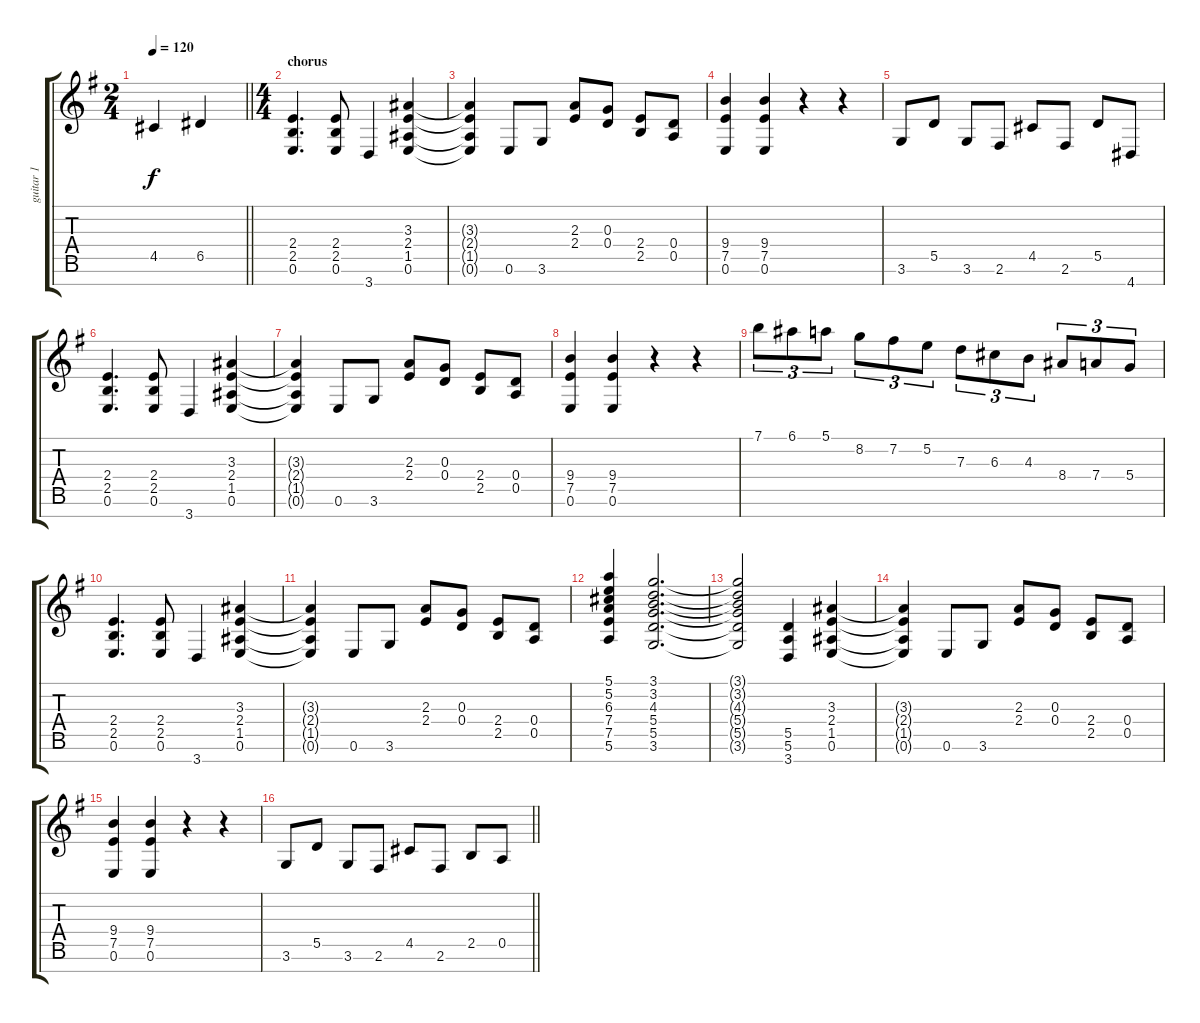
\track ("guitar 1" "guitar 1") {instrument distortionguitar}
\staff {score tabs}
\tuning (E4 B3 G3 D3 A2 E2 B1) {hide}
\ts (2 4)
\tempo 120
\clef g2
\barLineRight lightlight
\ks g
4.5.4{dy f} 6.5.4 |
\ts (4 4)
\section ("" "chorus")
(2.4 2.5 0.6).4{d volume 6} (2.4 2.5 0.6).8 3.7.4 (3.3 2.4 1.5 0.6).4 |
(3.3{t} 2.4{t} 1.5{t} 0.6{t}).4 0.6.8 3.6.8 (2.3 2.4).8 (0.3 0.4).8 (2.4 2.5).8 (0.4 0.5).8 |
(9.4 7.5 0.6).4 (9.4 7.5 0.6).4 r.4 r.4 |
3.6.8{volume 11} 5.5.8 3.6.8 2.6.8 4.5.8 2.6.8 5.5.8 4.7.8 |
(2.4 2.5 0.6).4{d volume 6} (2.4 2.5 0.6).8 3.7.4 (3.3 2.4 1.5 0.6).4 |
(3.3{t} 2.4{t} 1.5{t} 0.6{t}).4 0.6.8 3.6.8 (2.3 2.4).8 (0.3 0.4).8 (2.4 2.5).8 (0.4 0.5).8 |
(9.4 7.5 0.6).4 (9.4 7.5 0.6).4 r.4 r.4 |
7.1.8{tu (3 2) volume 11} 6.1.8{tu (3 2)} 5.1.8{tu (3 2)} 8.2.8{tu (3 2)} 7.2.8{tu (3 2)} 5.2.8{tu (3 2)} 7.3.8{tu (3 2)} 6.3.8{tu (3 2)} 4.3.8{tu (3 2)} 8.4.8{tu (3 2)} 7.4.8{tu (3 2)} 5.4.8{tu (3 2)} |
(2.4 2.5 0.6).4{d volume 6} (2.4 2.5 0.6).8 3.7.4 (3.3 2.4 1.5 0.6).4 |
(3.3{t} 2.4{t} 1.5{t} 0.6{t}).4 0.6.8 3.6.8 (2.3 2.4).8 (0.3 0.4).8 (2.4 2.5).8 (0.4 0.5).8 |
(5.1 5.2 6.3 7.4 7.5 5.6).4{volume 3} (3.1 3.2 4.3 5.4 5.5 3.6).2{d} |
(3.1{t} 3.2{t} 4.3{t} 5.4{t} 5.5{t} 3.6{t}).2 (5.5 5.6 3.7).4{volume 7} (3.3 2.4 1.5 0.6).4 |
(3.3{t} 2.4{t} 1.5{t} 0.6{t}).4 0.6.8{volume 8} 3.6.8 (2.3 2.4).8 (0.3 0.4).8 (2.4 2.5).8 (0.4 0.5).8 |
(9.4 7.5 0.6).4 (9.4 7.5 0.6).4 r.4 r.4 |
\barLineRight lightlight
3.6.8 5.5.8 3.6.8 2.6.8 4.5.8 2.6.8 2.5.8 0.5.8
